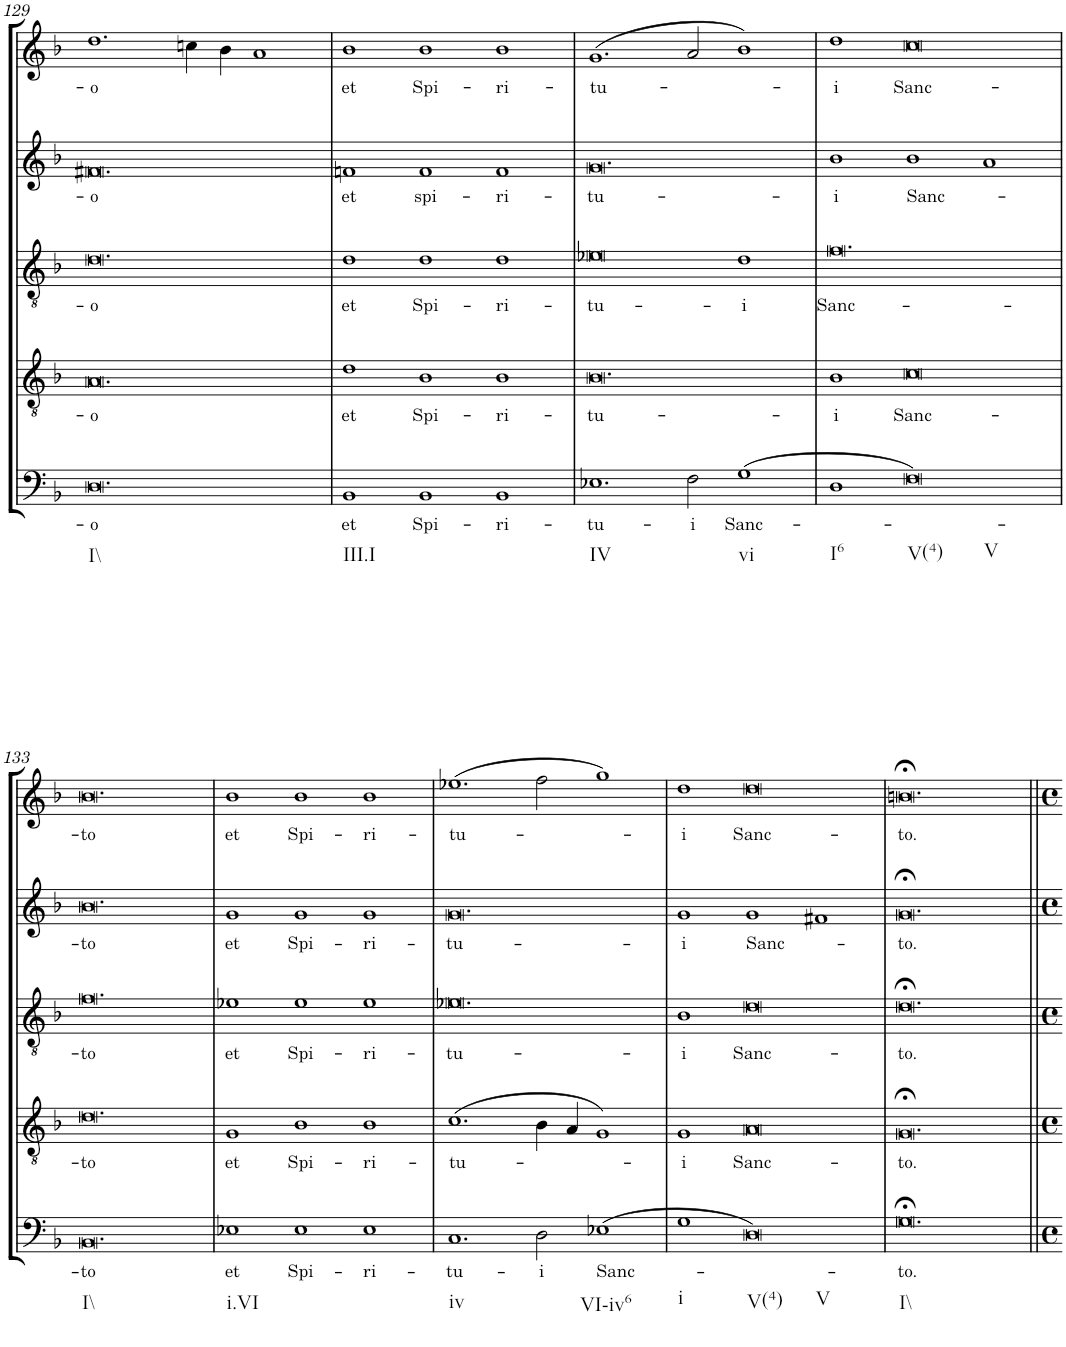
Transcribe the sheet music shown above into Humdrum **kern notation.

**kern	**text	**kern	**text	**kern	**text	**kern	**text	**kern	**text
*part5	*part5	*part4	*part4	*part3	*part3	*part2	*part2	*part1	*part1
*staff5	*staff5	*staff4	*staff4	*staff3	*staff3	*staff2	*staff2	*staff1	*staff1
*I"Basso	*	*I"Tenore	*	*I"Alto	*	*I"Alto	*	*I"Canto	*
!!LO:PB:g=z
*clefF4	*	*clefGv2	*	*clefGv2	*	*clefG2	*	*clefG2	*
*Trd7c12	*	*	*	*	*	*	*	*	*
*k[b-]	*	*k[b-]	*	*k[b-]	*	*k[b-]	*	*k[b-]	*
*F:	*	*F:	*	*F:	*	*F:	*	*F:	*
*M3/2	*	*M3/2	*	*M3/2	*	*M3/2	*	*M3/2	*
=129	=129	=129	=129	=129	=129	=129	=129	=129	=129
!LO:TX:b:t=I\\	!	!	!	!	!	!	!	!	!
!	!LO:LY:b	!	!LO:LY:b	!	!LO:LY:b	!	!LO:LY:b	!	!LO:LY:b
[1.D	-o	[1.A	-o	[1.d	-o	[1.f#X	-o	1.dd	-o
1.ryy	.	1.ryy	.	1.ryy	.	1.ryy	.	4ccn\	.
.	.	.	.	.	.	.	.	4b-\	.
.	.	.	.	.	.	.	.	1a	.
=130	=130	=130	=130	=130	=130	=130	=130	=130	=130
!LO:TX:b:t=III.I	!	!	!	!	!	!	!	!	!
!	!LO:LY:b	!	!LO:LY:b	!	!LO:LY:b	!	!LO:LY:b	!	!LO:LY:b
1BB-	et	1d	et	1d	et	1fn	et	1b-	et
!	!	!	!	!	!	!	!	!	!LO:LY:b
1.D]	.	1.A]	.	1.d]	.	1.f#]	.	[2b-	Spi-
.	.	.	.	.	.	.	.	2ryy	.
!	!	!	!	!	!	!	!	!	!LO:LY:b
.	.	.	.	.	.	.	.	1b-	-ri-
!	!LO:LY:b	!	!LO:LY:b	!	!LO:LY:b	!	!LO:LY:b	!	!
[2BB-	Spi-	[2B-	Spi-	[2d	Spi-	[2f	spi-	.	.
!	!LO:LY:b	!	!LO:LY:b	!	!LO:LY:b	!	!LO:LY:b	!	!
1BB-	-ri-	1B-	-ri-	1d	-ri-	1f	-ri-	1ryy	.
=131	=131	=131	=131	=131	=131	=131	=131	=131	=131
!LO:TX:b:t=IV	!	!	!	!	!	!	!	!	!
!	!LO:LY:b	!	!LO:LY:b	!	!LO:LY:b	!	!LO:LY:b	!	!LO:LY:b
1.E-X	-tu-	[1.B-	-tu-	[1.e-X	-tu-	[1.g	-tu-	(>1.g	-tu-
2BB-]	.	2B-]	.	2d]	.	2f]	.	2b-]	.
!LO:TX:b:t=vi	!	!	!	!	!	!	!	!	!
!	!LO:LY:b	!	!	!	!LO:LY:b	!	!	!	!
2F\	-i	1.ryy	.	1d	-i	1.ryy	.	2a/	.
!	!LO:LY:b	!	!	!	!	!	!	!	!
(>1G	Sanc-	.	.	.	.	.	.	1b-)	.
.	.	.	.	2ryy	.	.	.	.	.
=132	=132	=132	=132	=132	=132	=132	=132	=132	=132
!LO:TX:b:t=I6	!	!	!	!	!	!	!	!	!
!	!LO:LY:b	!	!LO:LY:b	!	!LO:LY:b	!	!LO:LY:b	!	!LO:LY:b
1D	-­-	1B-	-­i	[1.f	Sanc-	1b-	-­i	1dd	-­i
!LO:TX:b:t=V(4)	!	!	!	!	!	!	!	!	!
!LO:TX:b:t=V	!	!	!	!	!	!	!	!	!
!	!	!	!	!	!	!	!	!	!LO:LY:b
[2F)	.	1.B-]	.	.	.	1.g]	.	[2cc	Sanc-
0ryy	.	.	.	2e-]	.	.	.	0ryy	.
.	.	.	.	0ryy	.	.	.	.	.
!	!	!	!LO:LY:b	!	!	!	!LO:LY:b	!	!
.	.	[2c	Sanc-	.	.	[2b-	Sanc-	.	.
.	.	1ryy	.	.	.	1a	.	.	.
2ryy	.	.	.	.	.	.	.	2ryy	.
!!LO:LB:g=z
=133	=133	=133	=133	=133	=133	=133	=133	=133	=133
!LO:TX:b:t=I\\	!	!	!	!	!	!	!	!	!
!	!LO:LY:b	!	!LO:LY:b	!	!LO:LY:b	!	!LO:LY:b	!	!LO:LY:b
[1.BB-	-to	[1.d	-to	[1.f	-to	[1.b-	-to	[1.b-	-to
1.F]	.	1.c]	.	1.f]	.	2b-]	.	1.cc]	.
.	.	.	.	.	.	1ryy	.	.	.
=134	=134	=134	=134	=134	=134	=134	=134	=134	=134
!LO:TX:b:t=i.VI	!	!	!	!	!	!	!	!	!
!	!LO:LY:b	!	!LO:LY:b	!	!LO:LY:b	!	!LO:LY:b	!	!LO:LY:b
1E-X	et	1G	et	1e-X	et	1g	et	1b-	et
1.BB-]	.	1.d]	.	1.f]	.	1.b-]	.	1.b-]	.
!	!LO:LY:b	!	!LO:LY:b	!	!LO:LY:b	!	!LO:LY:b	!	!LO:LY:b
[2E-	Spi-	[2B-	Spi-	[2e-	Spi-	[2g	Spi-	[2b-	Spi-
!	!LO:LY:b	!	!LO:LY:b	!	!LO:LY:b	!	!LO:LY:b	!	!LO:LY:b
1E-	-ri-	1B-	-ri-	1e-	-ri-	1g	-ri-	1b-	-ri-
=135	=135	=135	=135	=135	=135	=135	=135	=135	=135
!LO:TX:b:t=iv	!	!	!	!	!	!	!	!	!
!	!LO:LY:b	!	!LO:LY:b	!	!LO:LY:b	!	!LO:LY:b	!	!LO:LY:b
1.C	-tu-	(>1.c	-tu-	[1.e-X	-tu-	[1.g	-tu-	(>1.ee-X	-tu-
2E-]	.	2B-]	.	2e-]	.	2g]	.	2b-]	.
!LO:TX:b:t=VI-iv6	!	!	!	!	!	!	!	!	!
!	!LO:LY:b	!	!	!	!	!	!	!	!
2D\	-i	4B-\	.	1.ryy	.	1.ryy	.	2ff\	.
.	.	4A/	.	.	.	.	.	.	.
!	!LO:LY:b	!	!	!	!	!	!	!	!
(>1E-X	Sanc-	1G)	.	.	.	.	.	1gg)	.
=136	=136	=136	=136	=136	=136	=136	=136	=136	=136
!LO:TX:b:t=i	!	!	!	!	!	!	!	!	!
!	!	!	!LO:LY:b	!	!LO:LY:b	!	!LO:LY:b	!	!LO:LY:b
1G	.	1G	-i	1B-	-i	1g	-i	1dd	-i
!LO:TX:b:t=V(4)	!	!	!	!	!	!	!	!	!
!LO:TX:b:t=V	!	!	!	!	!	!	!	!	!
!	!	!	!LO:LY:b	!	!	!	!	!	!LO:LY:b
[2D)	.	[2A	Sanc-	1.e-]	.	1.g]	.	[2dd	Sanc-
0ryy	.	0ryy	.	.	.	.	.	0ryy	.
!	!	!	!	!	!LO:LY:b	!	!LO:LY:b	!	!
.	.	.	.	[2d	Sanc-	[2g	Sanc-	.	.
.	.	.	.	1ryy	.	1f#X	.	.	.
2ryy	.	2ryy	.	.	.	.	.	2ryy	.
=137	=137	=137	=137	=137	=137	=137	=137	=137	=137
!LO:TX:b:t=I\\	!	!	!	!	!	!	!	!	!
!	!LO:LY:b	!	!LO:LY:b	!	!LO:LY:b	!	!LO:LY:b	!	!LO:LY:b
[1.G	-to.	[1.G	-to.	[1.d	-to.	[1.g	-to.	[1.bn	-to.
1.D]	.	1.A]	.	1.d]	.	2g]	.	1.dd]	.
.	.	.	.	.	.	1ryy	.	.	.
=138||	=138||	=138||	=138||	=138||	=138||	=138||	=138||	=138||	=138||
1.G;<]	.	1.G;<]	.	1.d;<]	.	1.g;<]	.	1.b;<]	.
=	=	=	=	=	=	=	=	=	=
*-	*-	*-	*-	*-	*-	*-	*-	*-	*-
